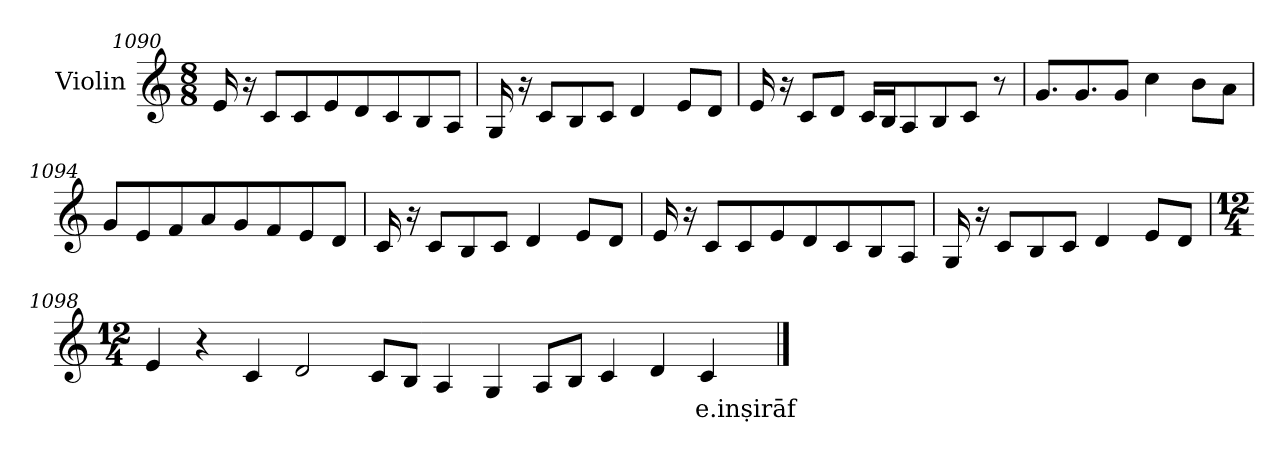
**kern	**text
*part1	*part1
*staff1	*staff1
*I"Violin	*
*clefG2	*
*k[]	*
*M8/8	*
=1090	=1090
16e/	.
16r	.
8c/L	.
8c/	.
8e/	.
8d/	.
8c/	.
8B/	.
8A/J	.
=1091	=1091
16G/	.
16r	.
8c/L	.
8B/	.
8c/J	.
4d/	.
8e/L	.
8d/J	.
!!LO:LB:g=z
=1092	=1092
16e/	.
16r	.
8c/L	.
8d/J	.
16c/LL	.
16B/J	.
8A/	.
8B/	.
8c/J	.
8r	.
=1093	=1093
8.g/L	.
8.g/	.
8g/J	.
4cc\	.
8b\L	.
8a\J	.
=1094	=1094
8g/L	.
8e/	.
8f/	.
8a/	.
8g/	.
8f/	.
8e/	.
8d/J	.
=1095	=1095
16c/	.
16r	.
8c/L	.
8B/	.
8c/J	.
4d/	.
8e/L	.
8d/J	.
!!LO:PB:g=z
=1096	=1096
16e/	.
16r	.
8c/L	.
8c/	.
8e/	.
8d/	.
8c/	.
8B/	.
8A/J	.
=1097	=1097
16G/	.
16r	.
8c/L	.
8B/	.
8c/J	.
4d/	.
8e/L	.
8d/J	.
!!LO:LB:g=z
=1098	=1098
*M12/4	*
4e/	.
4r	.
4c/	.
2d/	.
8c/L	.
8B/J	.
4A/	.
4G/	.
8A/L	.
8B/J	.
4c/	.
4d/	.
!	!LO:LY:b
4c/	e.inṣirāf
==	==
*-	*-
